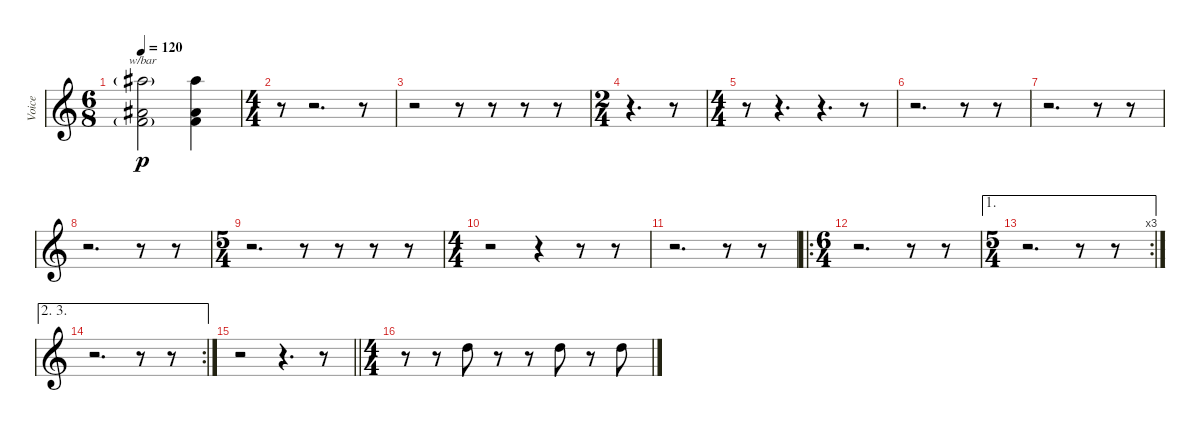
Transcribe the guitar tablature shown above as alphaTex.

\track ("Voice" "Voice") {instrument choiraahs}
\staff {score}
\tuning (E4 B3 G3 D3 A2 E2) {hide}
\ts (6 8)
\tempo 120
\clef g2
\ks c
(18.1{g} 11.2 10.3{g}).2{tbe (custom default 0 0 35 0 60 -2) dy p} (18.1{t} 11.2{t} 10.3{t}).4 |
\ts (4 4)
r.8 r.2{d} r.8 |
r.2 r.8 r.8 r.8 r.8 |
\ts (2 4)
r.4{d} r.8 |
\ts (4 4)
r.8 r.4{d} r.4{d} r.8 |
r.2{d} r.8 r.8 |
r.2{d} r.8 r.8 |
r.2{d} r.8 r.8 |
\ts (5 4)
r.2{d} r.8 r.8 r.8 r.8 |
\ts (4 4)
r.2 r.4 r.8 r.8 |
r.2{d} r.8 r.8 |
\ro
\ts (6 4)
r.2{d} r.8 r.8 |
\ae 1
\rc 3
\ts (5 4)
r.2{d} r.8 r.8 |
\ae (2 3)
\rc 2
r.2{d} r.8 r.8 |
\barLineRight lightlight
r.2 r.4{d} r.8 |
\ts (4 4)
r.8 r.8 10.1.8 r.8 r.8 10.1.8 r.8 10.1.8
